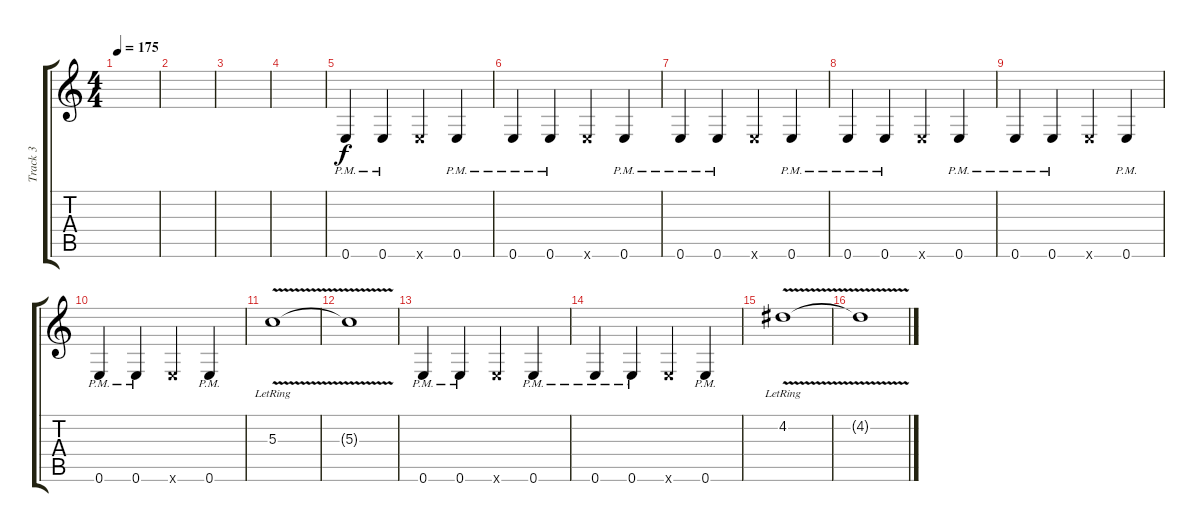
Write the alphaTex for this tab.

\track ("Track 3" "Track 3") {instrument overdrivenguitar}
\staff {score tabs}
\tuning (E4 B3 G3 D3 A2 E2) {hide}
\ts (4 4)
\tempo 175
\clef g2
\ks c
|
|
|
|
0.6{pm}.4 0.6{pm}.4 0.6{x}.4 0.6{pm}.4 |
0.6{pm}.4 0.6{pm}.4 0.6{x}.4 0.6{pm}.4 |
0.6{pm}.4 0.6{pm}.4 0.6{x}.4 0.6{pm}.4 |
0.6{pm}.4 0.6{pm}.4 0.6{x}.4 0.6{pm}.4 |
0.6{pm}.4 0.6{pm}.4 0.6{x}.4 0.6{pm}.4 |
0.6{pm}.4 0.6{pm}.4 0.6{x}.4 0.6{pm}.4 |
5.3{v lr}.1 |
5.3{t}.1 |
0.6{pm}.4 0.6{pm}.4 0.6{x}.4 0.6{pm}.4 |
0.6{pm}.4 0.6{pm}.4 0.6{x}.4 0.6{pm}.4 |
4.2{v lr}.1 |
4.2{t}.1
